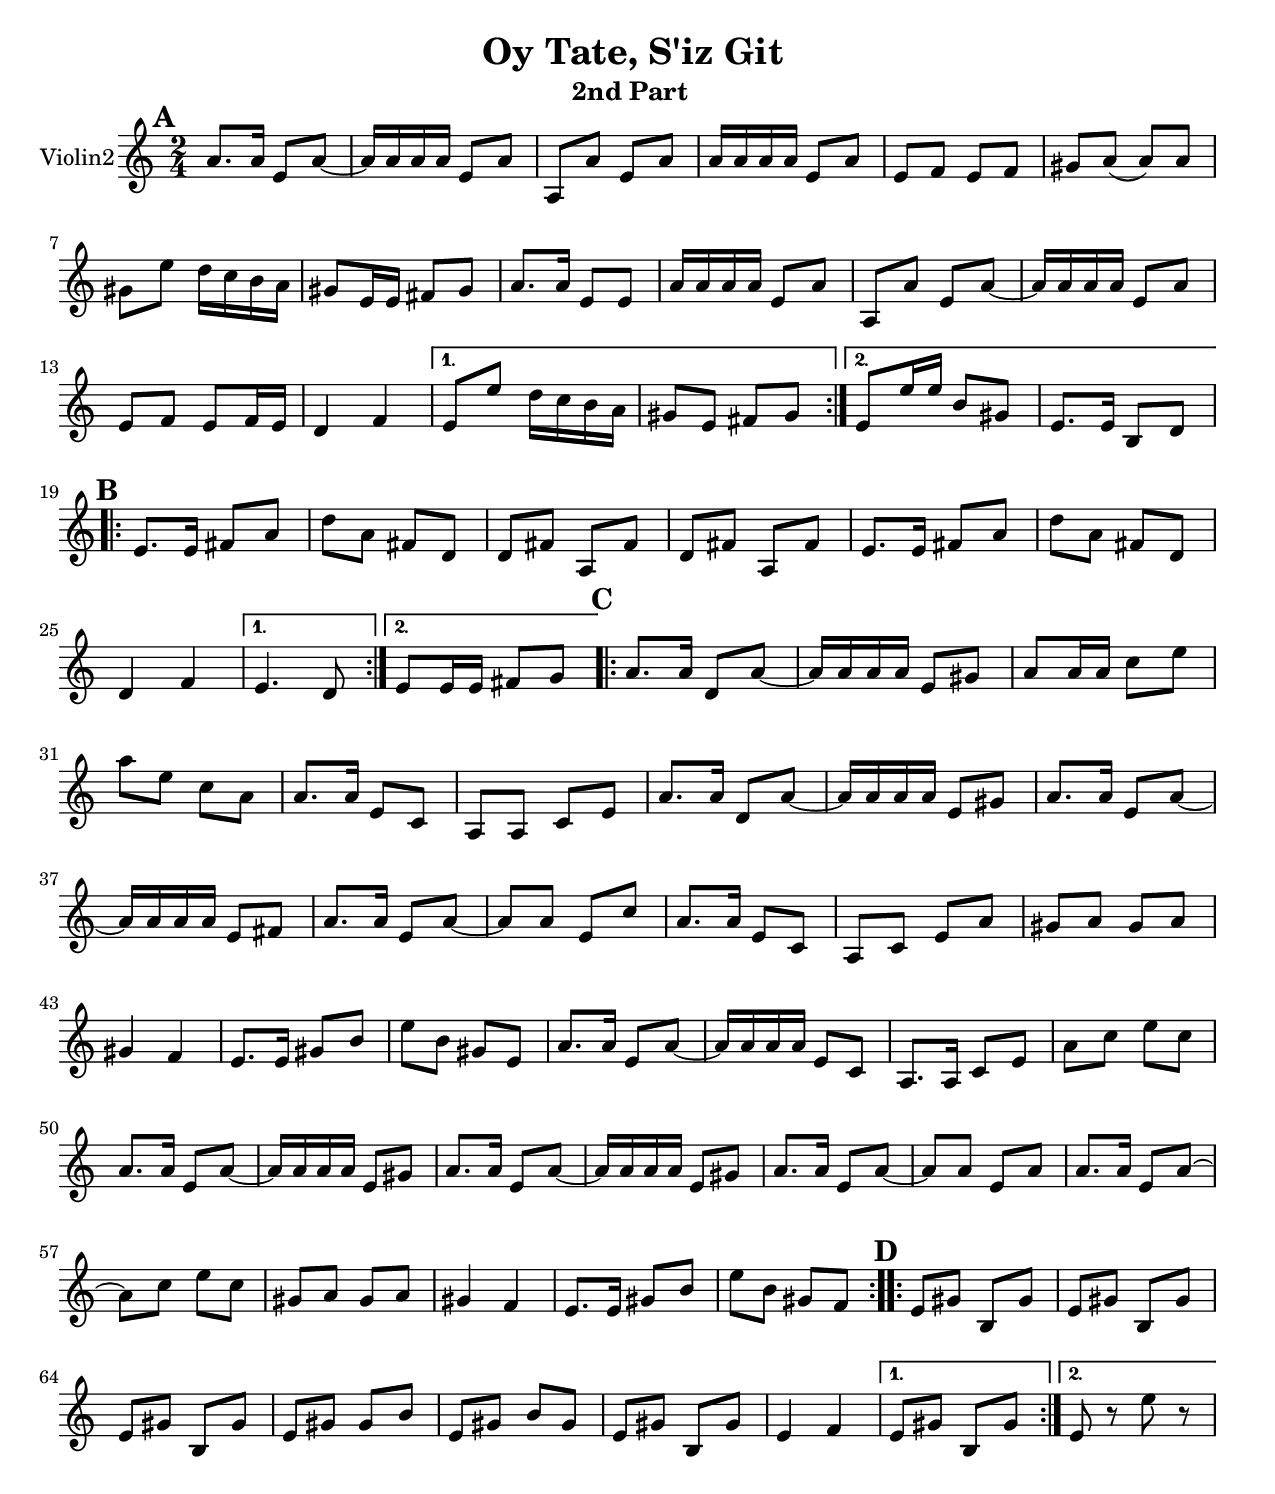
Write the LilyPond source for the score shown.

\version "2.18.0"
\language "english"


\paper{
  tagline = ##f
  print-all-headers = ##t
  #(set-paper-size "letter")
}
date = #(strftime "%d-%m-%Y" (localtime (current-time)))

%\markup{ \italic{ " Updated " \date  }  }
%\markup{ Got something to say? }

melody = \relative c'' {
  \clef treble

  \key c\major
  \time 2/4
  \set Score.markFormatter = #format-mark-box-alphabet


  \repeat volta 2{
  \mark \default
    a8.  a16 e8 a~
    a16 a a a e8 a
    a,8 a'e a
    a16 a a a e8 a
    e8 f e f %5
    gs8 a(a)a
    gs8 e' d16 c b a
    gs8 e16 e fs 8 gs
    a8. a16 e8 e
    a16 a a a e8 a
    a,8 a'e a~
    a16 a a a e8 a
    e8 f e f16 e
    d4 f


  }

  \alternative {
    {
      e8 e' d16 c b a
      gs8 e fs gs
    }
    {
      e8 e'16 e b8 gs
      e8. e16 b8 d
    }
  }


  \repeat volta 2{
  \mark \default
    e8.   e16 fs8 a
    d8 a fs d
    d8 fs a, fs'
    d8 fs a, fs'

    e8.  e16 fs8 a
    d8 a fs d
    %p2 original
    d4 f
  }
  \alternative {
    {e4. d8 }
    {e8 e16 e fs8 g }
  }

  \repeat volta 2{
  \mark \default
    a8. a16 d,8 a' ~
    a16 a a a e8 gs
    a8 a16 a c8 e
    a8 e c a
    a8. a16 e8 c|
    a8 a c e %31
    a8. a16 d,8 a' ~
    a16 a a a e8 gs
    a8. a16 e8 a~
    a16 a a a e8 fs
    a8. a16 e8 a~|
    a8 a e c'
    a8. a16 e8 c|
    a8 c e a
    gs8 a gs a %42
    gs4 f
    e8. e16 gs8 b
    e8 b gs e
    a8. a16 e8 a~
    a16 a a a e8 c
    a8. a16 c8 e
    a8 c e c
    a8. a16 e8 a~
    a16 a a a e8 gs
    a8. a16 e8 a~
    a16 a a a e8 gs
    a8. a16 e8 a~
    a8 a e a
    a8. a16 e8 a~
    a8 c e c
    gs8 a gs a
    gs4 f
    e8. e16 gs8 b
    e8 b gs f



  }

  \repeat volta 2{
  \mark \default
    e8   gs b, gs'
    e8 gs b, gs'
    e8 gs b, gs'
    e8 gs gs b

    e,8 gs b gs
    e8 gs b, gs'
    e4 f




  }

  \alternative {
    {e8 gs b, gs' }
    { e8 r e' r}
  }

}
%************************Lyrics Block****************
%\addlyrics{ Doe a deer }

harmonies = \chordmode {

}

\score {
  <<
    \new ChordNames {
      \set chordChanges = ##t
      \harmonies
    }
    \new Staff  \with{
      instrumentName = "Violin2"
    } \melody
  >>
  \header{
    title= "Oy Tate, S'iz Git "
    subtitle="2nd Part  "
    composer= ""
    instrument =""
    arranger=""
  }
  \layout{indent = 1.0\cm}
  \midi{
    \tempo 4 = 120
  }
}
